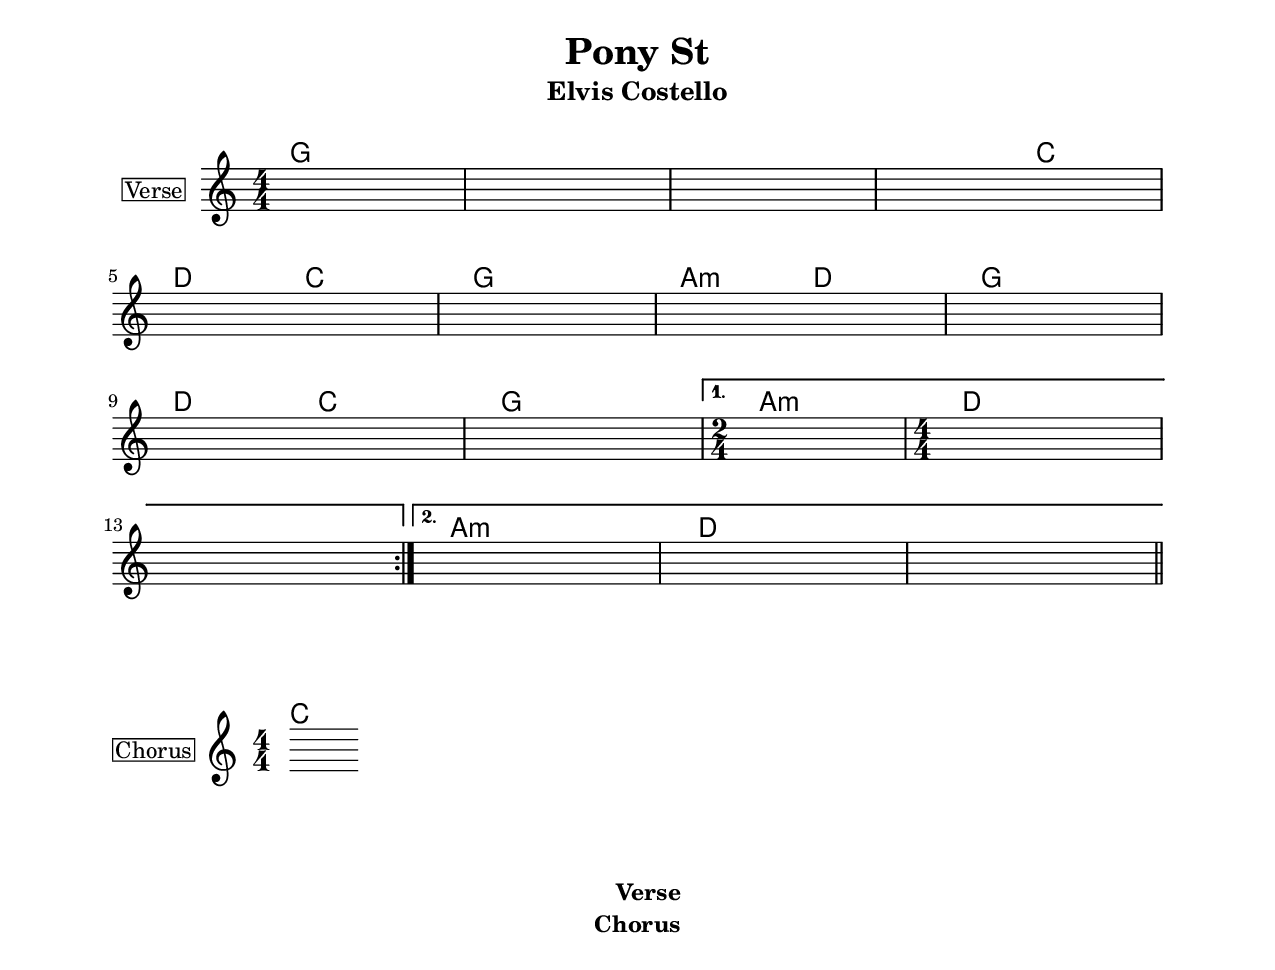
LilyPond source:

\version "2.23.80"

\include "settings.ily"
\include "style.ily"
melody_verse = \relative c' \new Voice \with {
  \consists "Pitch_squash_engraver"
} {
  \improvisationOn
  s1 * 3 |
  g2 c |
  d c |
  s1 |
  a2 d |
  s1 |
  d2 c |
  s1 |
}

verse = \chordmode {
  g1 |
  s |
  s |
  s2 c2 |
  d c |
  g1 |
  a2:m d |
  g1 |
  d2 c |
  g1 |

  a2:m |
  d1 |
  s |

  a1:m |
  d |
  s |
}

chorus = \chordmode {
  c1  |
}

changes_verse = \chords {
  \verse
}

changes_chorus = \chords {
  \chorus
}

changes = \chords {
  \verse
  \chorus
}

key_and_time = {
  \key c \major
}

structure_verse = {
  \key_and_time
  \repeat volta 2 {
    s1 * 10 |
  }
  \alternative {
    \volta 1 {
      \time 2/4
      s2 |
      \time 4/4
      s1 * 2 |
    }
    \volta 2 {
      s1 * 3|
    }
  }
  \bar "||"
}

structure_chorus = {
  \key_and_time
  \bar "||"
}



\header {
  title = "Pony St"
  subtitle = "Elvis Costello"
}

\layout {
  ragged-last = ##f
  \context {
    \Score
    \consists #(set-bars-per-line '(4))
  }
}

\paper {
  score-system-spacing.basic-distance = #18
}

\markup \vspace #1

\score {
  <<
    \numericTimeSignature
    \changes_verse
    \new Staff \with {
      instrumentName = \markup \box "Verse"
    } {
      <<
        \structure_verse
      >>
    }
  >>
}

\score {
  <<
    \numericTimeSignature
    \changes_chorus
    \new Staff \with {
      instrumentName = \markup \box "Chorus"
    } {
      <<
        \structure_chorus
      >>
    }
  >>
}

\markup \vspace #2

\markup \fill-line {
  \column
  \override #'(padding . 5)
  \table #'(1 -1 -1)
  {
    \bold Verse \italic "" ""
    \bold Chorus \italic "" ""
  }
}
